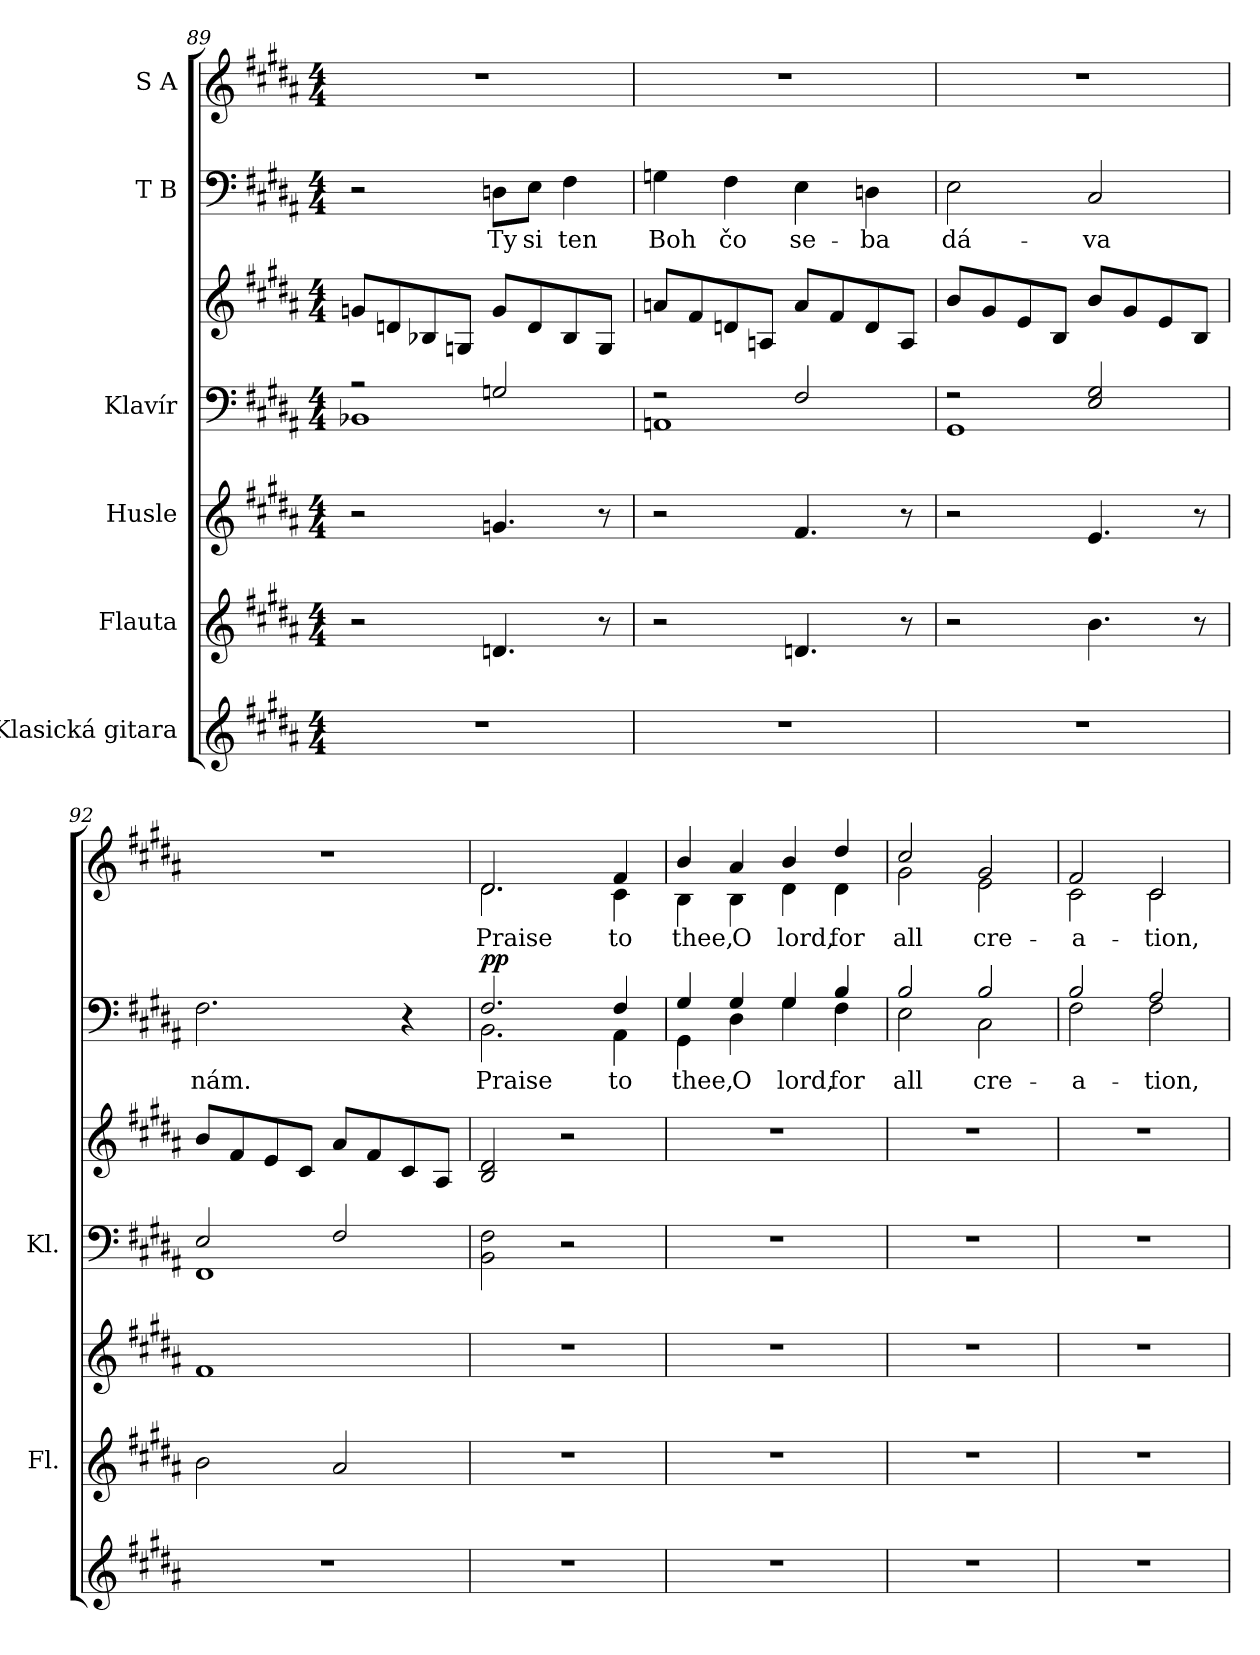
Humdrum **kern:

**kern	**kern	**kern	**kern	**kern	**kern	**text	**dynam	**kern	**text
*part6	*part5	*part4	*part3	*part3	*part2	*part2	*part2	*part1	*part1
*staff7	*staff6	*staff5	*staff4	*staff3	*staff2	*staff2	*staff2	*staff1	*staff1
*I"Klasická gitara	*I"Flauta	*I"Husle	*I"Klavír	*	*I"T B	*	*	*I"S A	*
*	*I'Fl.	*	*I'Kl.	*	*	*	*	*	*
*clefG2	*clefG2	*clefG2	*clefF4	*clefG2	*clefF4	*	*	*clefG2	*
*k[f#c#g#d#a#]	*k[f#c#g#d#a#]	*k[f#c#g#d#a#]	*k[f#c#g#d#a#]	*k[f#c#g#d#a#]	*k[f#c#g#d#a#]	*	*	*k[f#c#g#d#a#]	*
*M4/4	*M4/4	*M4/4	*M4/4	*M4/4	*M4/4	*	*	*M4/4	*
=89	=89	=89	=89	=89	=89	=89	=89	=89	=89
*	*	*	*^	*	*	*	*	*	*
1r	2r	2r	2r	1BB-X	8gn/L	2r	.	.	1r	.
.	.	.	.	.	8dn/	.	.	.	.	.
.	.	.	.	.	8B-X/	.	.	.	.	.
.	.	.	.	.	8Gn/J	.	.	.	.	.
!	!	!	!	!	!	!	!LO:LY:b	!	!	!
.	4.dn/	4.gn/	2Gn/	.	8g/L	8Dn\L	Ty	.	.	.
!	!	!	!	!	!	!	!LO:LY:b	!	!	!
.	.	.	.	.	8d/	8E\J	si	.	.	.
!	!	!	!	!	!	!	!LO:LY:b	!	!	!
.	.	.	.	.	8B-/	4F#\	ten	.	.	.
.	8r	8r	.	.	8G/J	.	.	.	.	.
=90	=90	=90	=90	=90	=90	=90	=90	=90	=90	=90
!	!	!	!	!	!	!	!LO:LY:b	!	!	!
1r	2r	2r	2r	1AAn	8an/L	4Gn\	Boh	.	1r	.
.	.	.	.	.	8f#/	.	.	.	.	.
!	!	!	!	!	!	!	!LO:LY:b	!	!	!
.	.	.	.	.	8dn/	4F#\	čo	.	.	.
.	.	.	.	.	8An/J	.	.	.	.	.
!	!	!	!	!	!	!	!LO:LY:b	!	!	!
.	4.dn/	4.f#/	2F#/	.	8a/L	4E\	se-	.	.	.
.	.	.	.	.	8f#/	.	.	.	.	.
!	!	!	!	!	!	!	!LO:LY:b	!	!	!
.	.	.	.	.	8d/	4Dn\	-ba	.	.	.
.	8r	8r	.	.	8A/J	.	.	.	.	.
!!LO:LB:g=z
=91	=91	=91	=91	=91	=91	=91	=91	=91	=91	=91
!	!	!	!	!	!	!	!LO:LY:b	!	!	!
1r	2r	2r	2r	1GG#	8b/L	2E\	dá-	.	1r	.
.	.	.	.	.	8g#/	.	.	.	.	.
.	.	.	.	.	8e/	.	.	.	.	.
.	.	.	.	.	8B/J	.	.	.	.	.
!	!	!	!	!	!	!	!LO:LY:b	!	!	!
.	4.b\	4.e/	2E/ 2G#/	.	8b/L	2C#/	-va	.	.	.
.	.	.	.	.	8g#/	.	.	.	.	.
.	.	.	.	.	8e/	.	.	.	.	.
.	8r	8r	.	.	8B/J	.	.	.	.	.
=92	=92	=92	=92	=92	=92	=92	=92	=92	=92	=92
!	!	!	!	!	!	!	!LO:LY:b	!	!	!
1r	2b\	1f#	2E/	1FF#	8b/L	2.F#\	nám.	.	1r	.
.	.	.	.	.	8f#/	.	.	.	.	.
.	.	.	.	.	8e/	.	.	.	.	.
.	.	.	.	.	8c#/J	.	.	.	.	.
.	2a#/	.	2F#/	.	8a#/L	.	.	.	.	.
.	.	.	.	.	8f#/	.	.	.	.	.
.	.	.	.	.	8c#/	4r	.	.	.	.
.	.	.	.	.	8A#/J	.	.	.	.	.
*	*	*	*v	*v	*	*	*	*	*	*
=93	=93	=93	=93	=93	=93	=93	=93	=93	=93
!	!	!	!	!	!	!	!	!LO:TX:b:i:t=legato	!
!	!	!	!	!	!LO:TX:b:i:t=legato	!	!	!	!
!	!	!	!	!	!	!LO:LY:b	!LO:DY:a	!	!LO:LY:b
*	*	*	*	*	*^	*	*	*^	*
!	!	!	!	!	!	!	!	!LO:DY:n=1:b	!	!	!
1r	1r	1r	2BB\ 2F#\	2B/ 2d#/	2.F#/	2.BB\	Praise	p p	2.d#/	2.d#\	Praise
.	.	.	2r	2r	.	.	.	.	.	.	.
!	!	!	!	!	!	!	!LO:LY:b	!	!	!	!LO:LY:b
.	.	.	.	.	4F#/	4AA#\	to	.	4f#/	4c#\	to
=94	=94	=94	=94	=94	=94	=94	=94	=94	=94	=94	=94
!	!	!	!	!	!	!	!LO:LY:b	!	!	!	!LO:LY:b
1r	1r	1r	1r	1r	4G#/	4GG#\	thee,	.	4b/	4B\	thee,
!	!	!	!	!	!	!	!LO:LY:b	!	!	!	!LO:LY:b
.	.	.	.	.	4G#/	4D#\	O	.	4a#/	4B\	O
!	!	!	!	!	!	!	!LO:LY:b	!	!	!	!LO:LY:b
.	.	.	.	.	4G#/	4G#\	lord,	.	4b/	4d#\	lord,
!	!	!	!	!	!	!	!LO:LY:b	!	!	!	!LO:LY:b
.	.	.	.	.	4B/	4F#\	for	.	4dd#/	4d#\	for
=95	=95	=95	=95	=95	=95	=95	=95	=95	=95	=95	=95
!	!	!	!	!	!	!	!LO:LY:b	!	!	!	!LO:LY:b
1r	1r	1r	1r	1r	2B/	2E\	all	.	2cc#/	2g#\	all
!	!	!	!	!	!	!	!LO:LY:b	!	!	!	!LO:LY:b
.	.	.	.	.	2B/	2C#\	cre-	.	2g#/	2e\	cre-
!!LO:PB:g=z	!!
=96	=96	=96	=96	=96	=96	=96	=96	=96	=96	=96	=96
!	!	!	!	!	!	!	!LO:LY:b	!	!	!	!LO:LY:b
1r	1r	1r	1r	1r	2B/	2F#\	-a-	.	2f#/	2c#\	-a-
!	!	!	!	!	!	!	!LO:LY:b	!	!	!	!LO:LY:b
.	.	.	.	.	2A#/	2F#\	-tion,	.	2c#/	2c#\	-tion,
*	*	*	*	*	*v	*v	*	*	*	*	*
*	*	*	*	*	*	*	*	*v	*v	*
=	=	=	=	=	=	=	=	=	=
*-	*-	*-	*-	*-	*-	*-	*-	*-	*-
